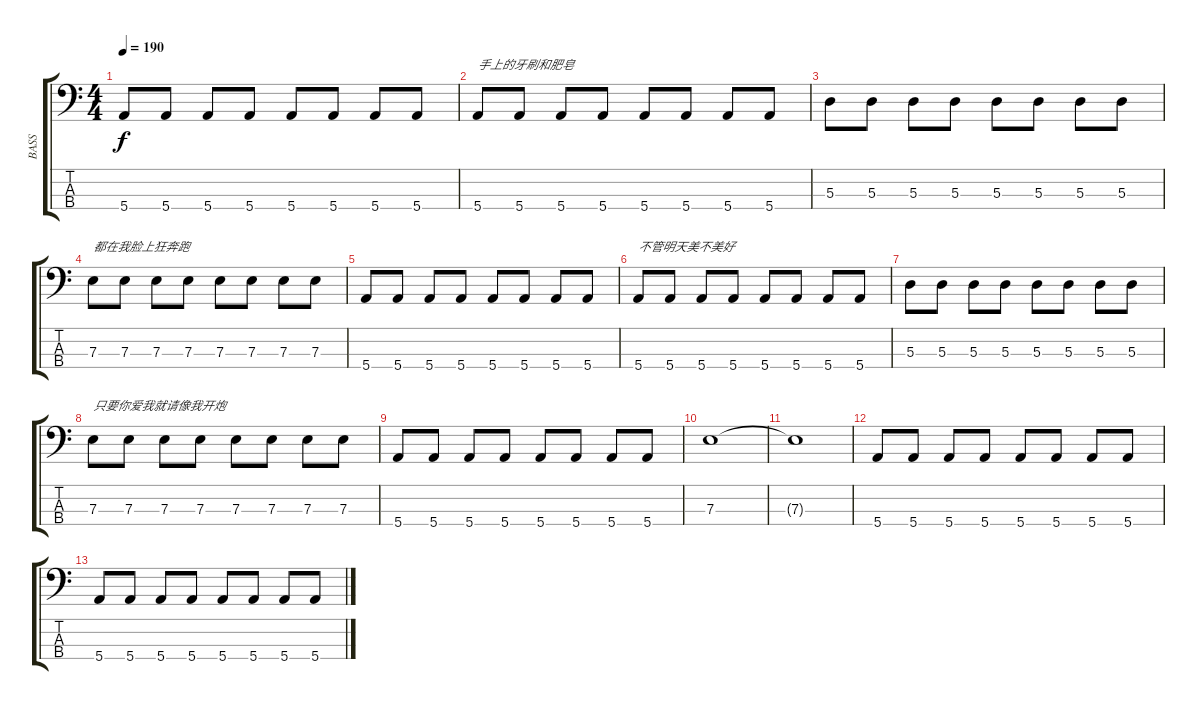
\track ("BASS" "BASS") {instrument electricbassfinger}
\staff {score tabs}
\tuning (G2 D2 A1 E1) {hide}
\ts (4 4)
\tempo 190
\clef f4
\ks c
5.4.8{dy f} 5.4.8 5.4.8 5.4.8 5.4.8 5.4.8 5.4.8 5.4.8 |
5.4.8{txt "手上的牙刷和肥皂" volume 16} 5.4.8 5.4.8 5.4.8 5.4.8 5.4.8 5.4.8 5.4.8 |
5.3.8 5.3.8 5.3.8 5.3.8 5.3.8 5.3.8 5.3.8 5.3.8 |
7.3.8{txt "都在我脸上狂奔跑"} 7.3.8 7.3.8 7.3.8 7.3.8 7.3.8 7.3.8 7.3.8 |
5.4.8 5.4.8 5.4.8 5.4.8 5.4.8 5.4.8 5.4.8 5.4.8 |
5.4.8{txt "不管明天美不美好" volume 16} 5.4.8 5.4.8 5.4.8 5.4.8 5.4.8 5.4.8 5.4.8 |
5.3.8 5.3.8 5.3.8 5.3.8 5.3.8 5.3.8 5.3.8 5.3.8 |
7.3.8{txt "只要你爱我就请像我开炮"} 7.3.8 7.3.8 7.3.8 7.3.8 7.3.8 7.3.8 7.3.8 |
5.4.8 5.4.8 5.4.8 5.4.8 5.4.8 5.4.8 5.4.8 5.4.8 |
7.3.1 |
7.3{t}.1 |
5.4.8 5.4.8 5.4.8 5.4.8 5.4.8 5.4.8 5.4.8 5.4.8 |
5.4.8 5.4.8 5.4.8 5.4.8 5.4.8 5.4.8 5.4.8 5.4.8
